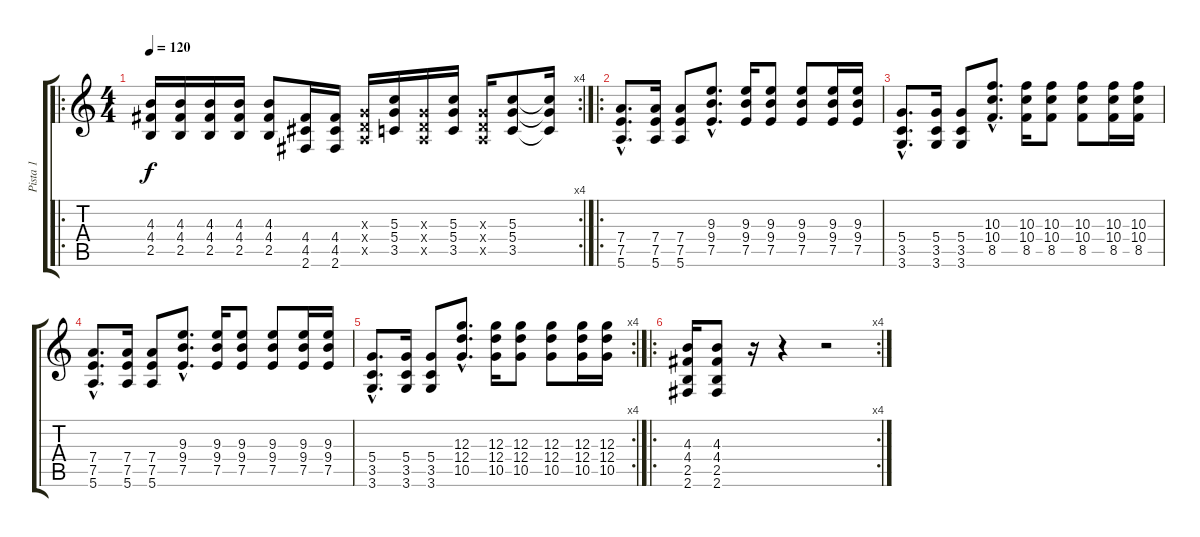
\track ("Pista 1" "Pista 1") {instrument distortionguitar}
\staff {score tabs}
\tuning (E4 B3 G3 D3 A2 E2) {hide}
\ro
\rc 4
\ts (4 4)
\tempo 120
\clef g2
\ks c
(4.3 4.4 2.5).16{dy f} (4.3 4.4 2.5).16 (4.3 4.4 2.5).16 (4.3 4.4 2.5).16 (4.3 4.4 2.5).8 (4.4 4.5 2.6).16 (4.4 4.5 2.6).16 (0.3{x} 0.4{x} 0.5{x}).16 (5.3 5.4 3.5).16 (0.3{x} 0.4{x} 0.5{x}).16 (5.3 5.4 3.5).16 (0.3{x} 0.4{x} 0.5{x}).16 (5.3 5.4 3.5).8 (5.3{t} 5.4{t} 3.5{t}).16 |
\ro
(7.4{hac} 7.5{hac} 5.6{hac}).8{d} (7.4 7.5 5.6).16 (7.4 7.5 5.6).8 (9.3{hac} 9.4{hac} 7.5{hac}).8{d} (9.3 9.4 7.5).16 (9.3 9.4 7.5).8 (9.3 9.4 7.5).8 (9.3 9.4 7.5).16 (9.3 9.4 7.5).16 |
(5.4{hac} 3.5{hac} 3.6{hac}).8{d} (5.4 3.5 3.6).16 (5.4 3.5 3.6).8 (10.3{hac} 10.4{hac} 8.5{hac}).8{d} (10.3 10.4 8.5).16 (10.3 10.4 8.5).8 (10.3 10.4 8.5).8 (10.3 10.4 8.5).16 (10.3 10.4 8.5).16 |
(7.4{hac} 7.5{hac} 5.6{hac}).8{d} (7.4 7.5 5.6).16 (7.4 7.5 5.6).8 (9.3{hac} 9.4{hac} 7.5{hac}).8{d} (9.3 9.4 7.5).16 (9.3 9.4 7.5).8 (9.3 9.4 7.5).8 (9.3 9.4 7.5).16 (9.3 9.4 7.5).16 |
\rc 4
(5.4{hac} 3.5{hac} 3.6{hac}).8{d} (5.4 3.5 3.6).16 (5.4 3.5 3.6).8 (12.3{hac} 12.4{hac} 10.5{hac}).8{d} (12.3 12.4 10.5).16 (12.3 12.4 10.5).8 (12.3 12.4 10.5).8 (12.3 12.4 10.5).16 (12.3 12.4 10.5).16 |
\ro
\rc 4
(4.3 4.4 2.5 2.6).16 (4.3 4.4 2.5 2.6).8 r.16 r.4 r.2
